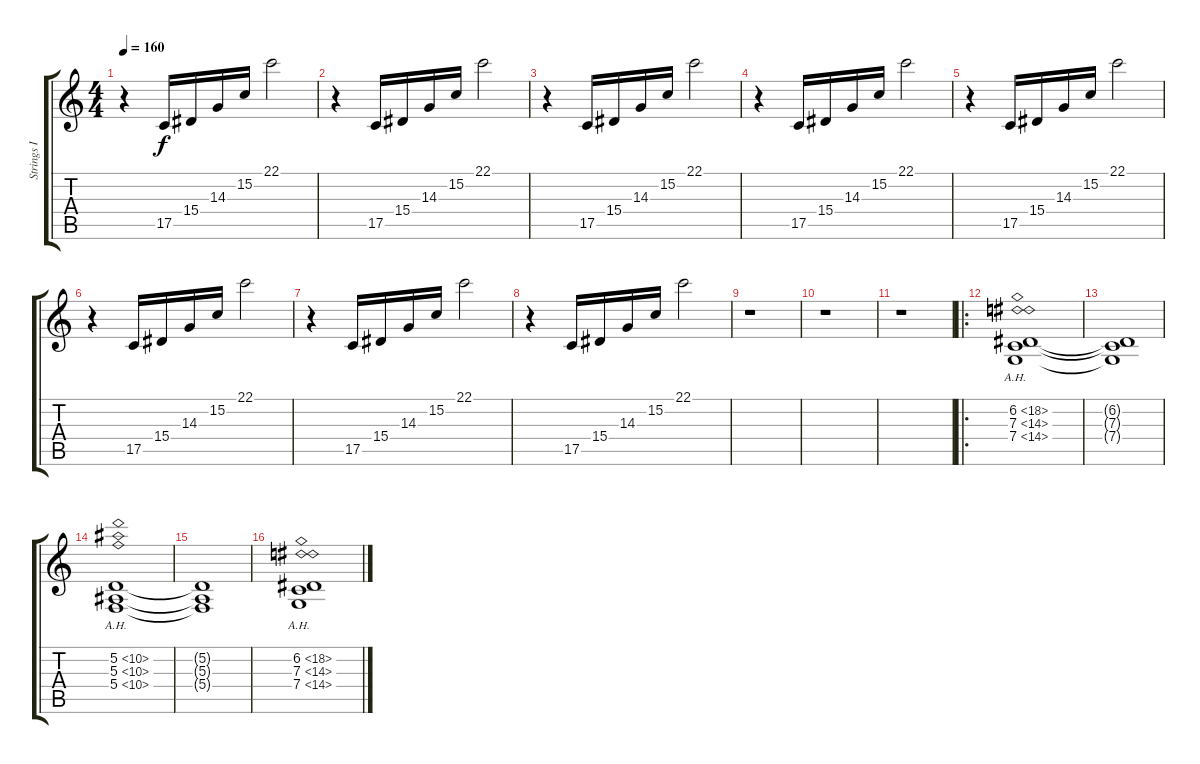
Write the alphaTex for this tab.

\track ("Strings I" "Strings I") {instrument stringensemble1}
\staff {score tabs}
\tuning (D4 A3 F3 C3 G2 D2) {hide}
\ts (4 4)
\tempo 160
\clef g2
\ks c
r.4{dy f volume 13} 17.5.16 15.4.16 14.3.16 15.2.16 22.1.2 |
r.4 17.5.16 15.4.16 14.3.16 15.2.16 22.1.2 |
r.4 17.5.16 15.4.16 14.3.16 15.2.16 22.1.2 |
r.4 17.5.16 15.4.16 14.3.16 15.2.16 22.1.2 |
r.4 17.5.16 15.4.16 14.3.16 15.2.16 22.1.2 |
r.4 17.5.16 15.4.16 14.3.16 15.2.16 22.1.2 |
r.4 17.5.16 15.4.16 14.3.16 15.2.16 22.1.2 |
r.4 17.5.16 15.4.16 14.3.16 15.2.16 22.1.2 |
r.1 |
r.1 |
r.1 |
\ro
(6.2{ah 12} 7.3{ah 7} 7.4{ah 7}).1{volume 10} |
(6.2{t} 7.3{t} 7.4{t}).1 |
(5.2{ah 5} 5.3{ah 5} 5.4{ah 5}).1 |
(5.2{t} 5.3{t} 5.4{t}).1 |
(6.2{ah 12} 7.3{ah 7} 7.4{ah 7}).1
